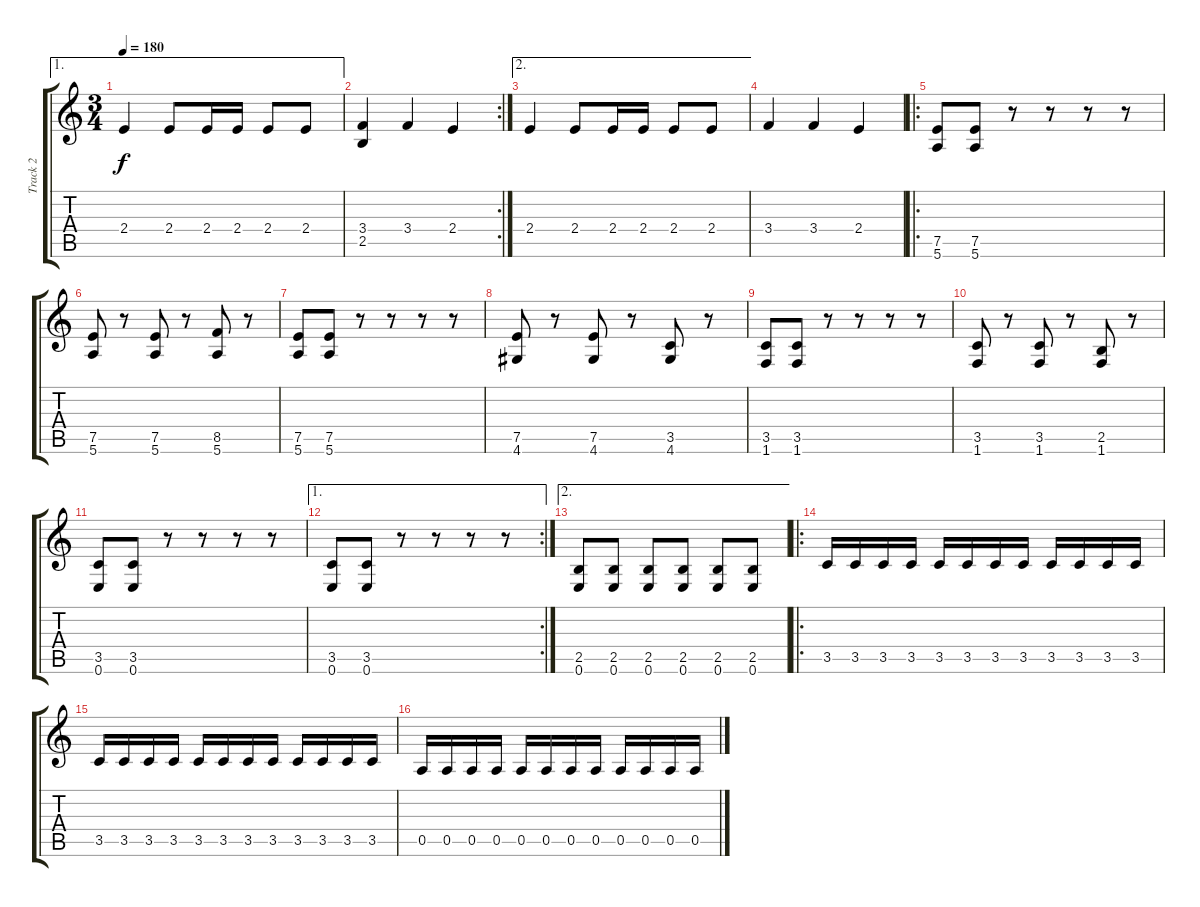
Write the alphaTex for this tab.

\track ("Track 2" "Track 2") {instrument distortionguitar}
\staff {score tabs}
\tuning (E4 B3 G3 D3 A2 E2) {hide}
\ae 1
\ts (3 4)
\tempo 180
\clef g2
\ks c
2.4.4{dy f} 2.4.8 2.4.16 2.4.16 2.4.8 2.4.8 |
\rc 2
(3.4 2.5).4 3.4.4 2.4.4 |
\ae 2
2.4.4 2.4.8 2.4.16 2.4.16 2.4.8 2.4.8 |
3.4.4 3.4.4 2.4.4 |
\ro
(7.5 5.6).8 (7.5 5.6).8 r.8 r.8 r.8 r.8 |
(7.5 5.6).8 r.8 (7.5 5.6).8 r.8 (8.5 5.6).8 r.8 |
(7.5 5.6).8 (7.5 5.6).8 r.8 r.8 r.8 r.8 |
(7.5 4.6).8 r.8 (7.5 4.6).8 r.8 (3.5 4.6).8 r.8 |
(3.5 1.6).8 (3.5 1.6).8 r.8 r.8 r.8 r.8 |
(3.5 1.6).8 r.8 (3.5 1.6).8 r.8 (2.5 1.6).8 r.8 |
(3.5 0.6).8 (3.5 0.6).8 r.8 r.8 r.8 r.8 |
\ae 1
\rc 2
(3.5 0.6).8 (3.5 0.6).8 r.8 r.8 r.8 r.8 |
\ae 2
(2.5 0.6).8 (2.5 0.6).8 (2.5 0.6).8 (2.5 0.6).8 (2.5 0.6).8 (2.5 0.6).8 |
\ro
3.5.16 3.5.16 3.5.16 3.5.16 3.5.16 3.5.16 3.5.16 3.5.16 3.5.16 3.5.16 3.5.16 3.5.16 |
3.5.16 3.5.16 3.5.16 3.5.16 3.5.16 3.5.16 3.5.16 3.5.16 3.5.16 3.5.16 3.5.16 3.5.16 |
0.5.16 0.5.16 0.5.16 0.5.16 0.5.16 0.5.16 0.5.16 0.5.16 0.5.16 0.5.16 0.5.16 0.5.16
